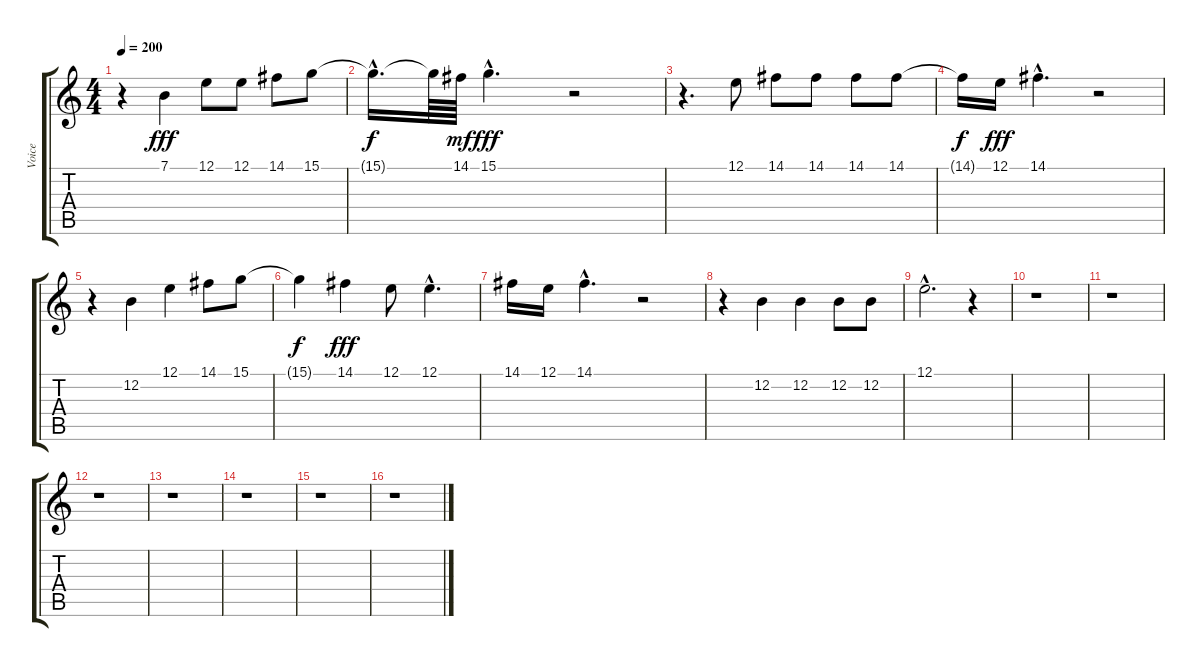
\track ("Voice" "Voice") {instrument lead2sawtooth}
\staff {score tabs}
\tuning (E4 B3 G3 D3 A2 E2) {hide}
\ts (4 4)
\tempo 200
\clef g2
\ks c
r.4{dy fff} 7.1.4 12.1.8 12.1.8 14.1.8 15.1.8 |
15.1{hac t}.16{d dy f} 15.1{t}.64 14.1.64{dy mf} 15.1{hac}.4{d dy fff} r.2 |
r.4{d} 12.1.8 14.1.8 14.1.8 14.1.8 14.1.8 |
14.1{t}.16{dy f} 12.1.16{dy fff} 14.1{hac}.4{d} r.2 |
r.4 12.2.4 12.1.4 14.1.8 15.1.8 |
15.1{t}.4{dy f} 14.1.4{dy fff} 12.1.8 12.1{hac}.4{d} |
14.1.16 12.1.16 14.1{hac}.4{d} r.2 |
r.4 12.2.4 12.2.4 12.2.8 12.2.8 |
12.1{hac}.2{d} r.4 |
r.1 |
r.1 |
r.1 |
r.1 |
r.1 |
r.1 |
r.1
